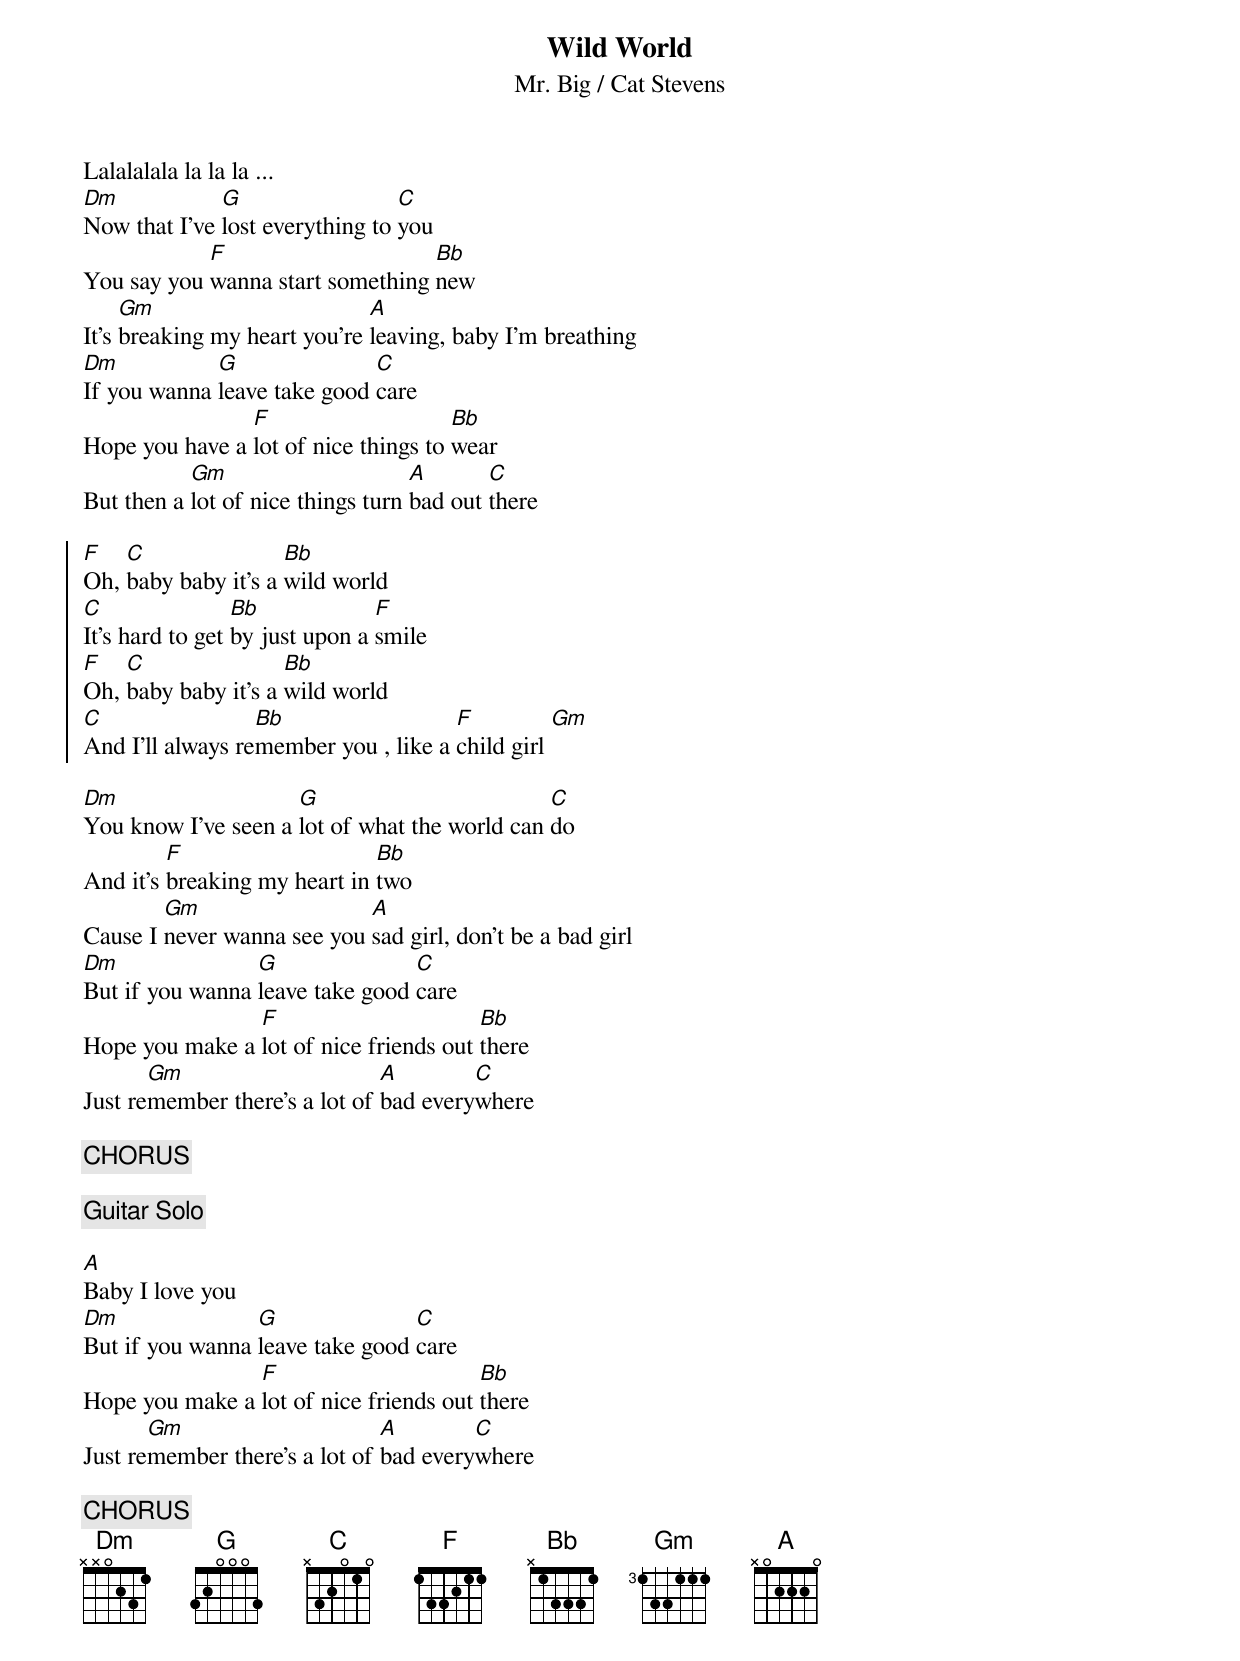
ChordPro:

{title: Wild World}
{st:Mr. Big / Cat Stevens}

Lalalalala la la la ...
[Dm]Now that I've [G]lost everything to [C]you
You say you [F]wanna start something [Bb]new
It's [Gm]breaking my heart you're [A]leaving, baby I'm breathing
[Dm]If you wanna [G]leave take good [C]care
Hope you have a [F]lot of nice things to [Bb]wear
But then a [Gm]lot of nice things turn [A]bad out [C]there

{soc}
[F]Oh, [C]baby baby it's a [Bb]wild world
[C]It's hard to get [Bb]by just upon a [F]smile
[F]Oh, [C]baby baby it's a [Bb]wild world
[C]And I'll always re[Bb]member you , like a [F]child girl [Gm]
{eoc}

[Dm]You know I've seen a [G]lot of what the world can [C]do
And it's [F]breaking my heart in [Bb]two
Cause I [Gm]never wanna see you [A]sad girl, don't be a bad girl
[Dm]But if you wanna [G]leave take good [C]care
Hope you make a [F]lot of nice friends out [Bb]there
Just re[Gm]member there's a lot of [A]bad every[C]where

{c:CHORUS}

{c:Guitar Solo}

[A]Baby I love you
[Dm]But if you wanna [G]leave take good [C]care
Hope you make a [F]lot of nice friends out [Bb]there
Just re[Gm]member there's a lot of [A]bad every[C]where

{c:CHORUS}
